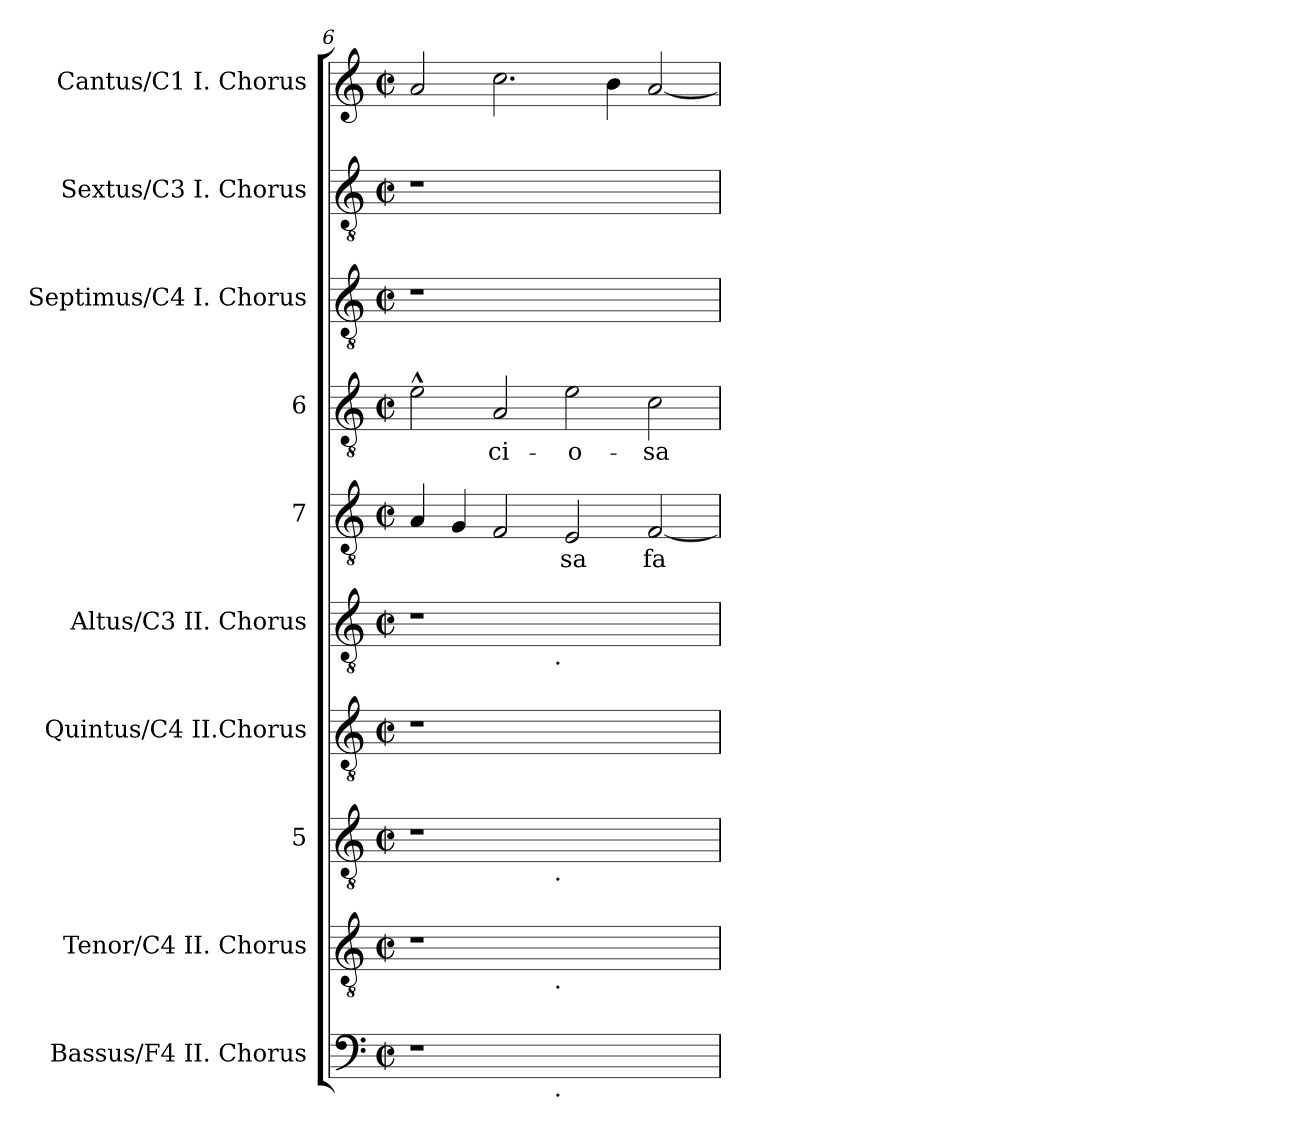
**kern	**kern	**kern	**kern	**kern	**kern	**text	**kern	**text	**kern	**kern	**kern	**text
*part10	*part9	*part8	*part7	*part6	*part5	*part5	*part4	*part4	*part3	*part2	*part1	*part1
*staff10	*staff9	*staff8	*staff7	*staff6	*staff5	*staff5	*staff4	*staff4	*staff3	*staff2	*staff1	*staff1
*I"Bassus/F4  II. Chorus	*I"Tenor/C4  II. Chorus	*I"5	*I"Quintus/C4  II.Chorus	*I"Altus/C3  II. Chorus	*I"7	*	*I"6	*	*I"Septimus/C4  I. Chorus	*I"Sextus/C3  I. Chorus	*I"Cantus/C1  I. Chorus	*
*I'B	*I'T	*	*	*I'A	*	*	*	*	*	*	*I'C	*
!!LO:PB:g=z
*clefF4	*clefGv2	*clefGv2	*clefGv2	*clefGv2	*clefGv2	*	*clefGv2	*	*clefGv2	*clefGv2	*clefG2	*
*k[]	*k[]	*k[]	*k[]	*k[]	*k[]	*	*k[]	*	*k[]	*k[]	*k[]	*
*C:	*C:	*C:	*C:	*C:	*C:	*	*C:	*	*C:	*C:	*C:	*
*M2/2	*M2/2	*M2/2	*M2/2	*M2/2	*M2/2	*	*M2/2	*	*M2/2	*M2/2	*M2/2	*
*met(c|)	*met(c|)	*met(c|)	*met(c|)	*met(c|)	*met(c|)	*	*met(c|)	*	*met(c|)	*met(c|)	*met(c|)	*
=6	=6	=6	=6	=6	=6	=6	=6	=6	=6	=6	=6	=6
!	!	!	!	!	!	!LO:LY:b:cj	!	!LO:LY:b:cj	!	!	!	!LO:LY:b:cj
*^	*^	*^	*	*^	*	*	*	*	*	*	*	*
1r	2ryy	1r	2ryy	1r	2ryy	1r	1r	2ryy	4A/	.	2e^^>\	.	1r	1r	2a/	--
!	!	!	!	!	!	!	!	!	!	!LO:LY:b:cj	!	!	!	!	!	!
.	.	.	.	.	.	.	.	.	4G/	.	.	.	.	.	.	.
!	!	!	!	!	!	!	!	!	!	!LO:LY:b:cj	!	!LO:LY:b:cj	!	!	!	!LO:LY:b:cj
.	4...ryy	.	4...ryy	.	4...ryy	.	.	4...ryy	2F/	.	2A/	ci-	.	.	2.cc\	--
!	!	!	!	!	!	!	!	!LO:TX:b:t=.	!	!	!	!	!	!	!	!
!	!	!	!	!	!LO:TX:b:t=.	!	!	!	!	!	!	!	!	!	!	!
!	!	!	!LO:TX:b:t=.	!	!	!	!	!	!	!	!	!	!	!	!	!
!	!LO:TX:b:t=.	!	!	!	!	!	!	!	!	!	!	!	!	!	!	!
.	1ryy	.	1ryy	.	1ryy	.	.	1ryy	.	.	.	.	.	.	.	.
!	!	!	!	!	!	!	!	!	!	!LO:LY:b:cj	!	!LO:LY:b:cj	!	!	!	!
1ryy	.	1ryy	.	1ryy	.	1ryy	1ryy	.	2E/	sa	2e\	-o-	1ryy	1ryy	.	.
!	!	!	!	!	!	!	!	!	!	!	!	!	!	!	!	!LO:LY:b:cj
.	.	.	.	.	.	.	.	.	.	.	.	.	.	.	4b\	--
!	!	!	!	!	!	!	!	!	!	!LO:LY:b:cj	!	!LO:LY:b:cj	!	!	!	!LO:LY:b:cj
.	.	.	.	.	.	.	.	.	[<2F/	fa-	2c\	-sa	.	.	[<2a/	--
.	32ryy	.	32ryy	.	32ryy	.	.	32ryy	.	.	.	.	.	.	.	.
*v	*v	*	*	*v	*v	*	*v	*v	*	*	*	*	*	*	*	*
*	*v	*v	*	*	*	*	*	*	*	*	*	*	*
=	=	=	=	=	=	=	=	=	=	=	=	=
*-	*-	*-	*-	*-	*-	*-	*-	*-	*-	*-	*-	*-
